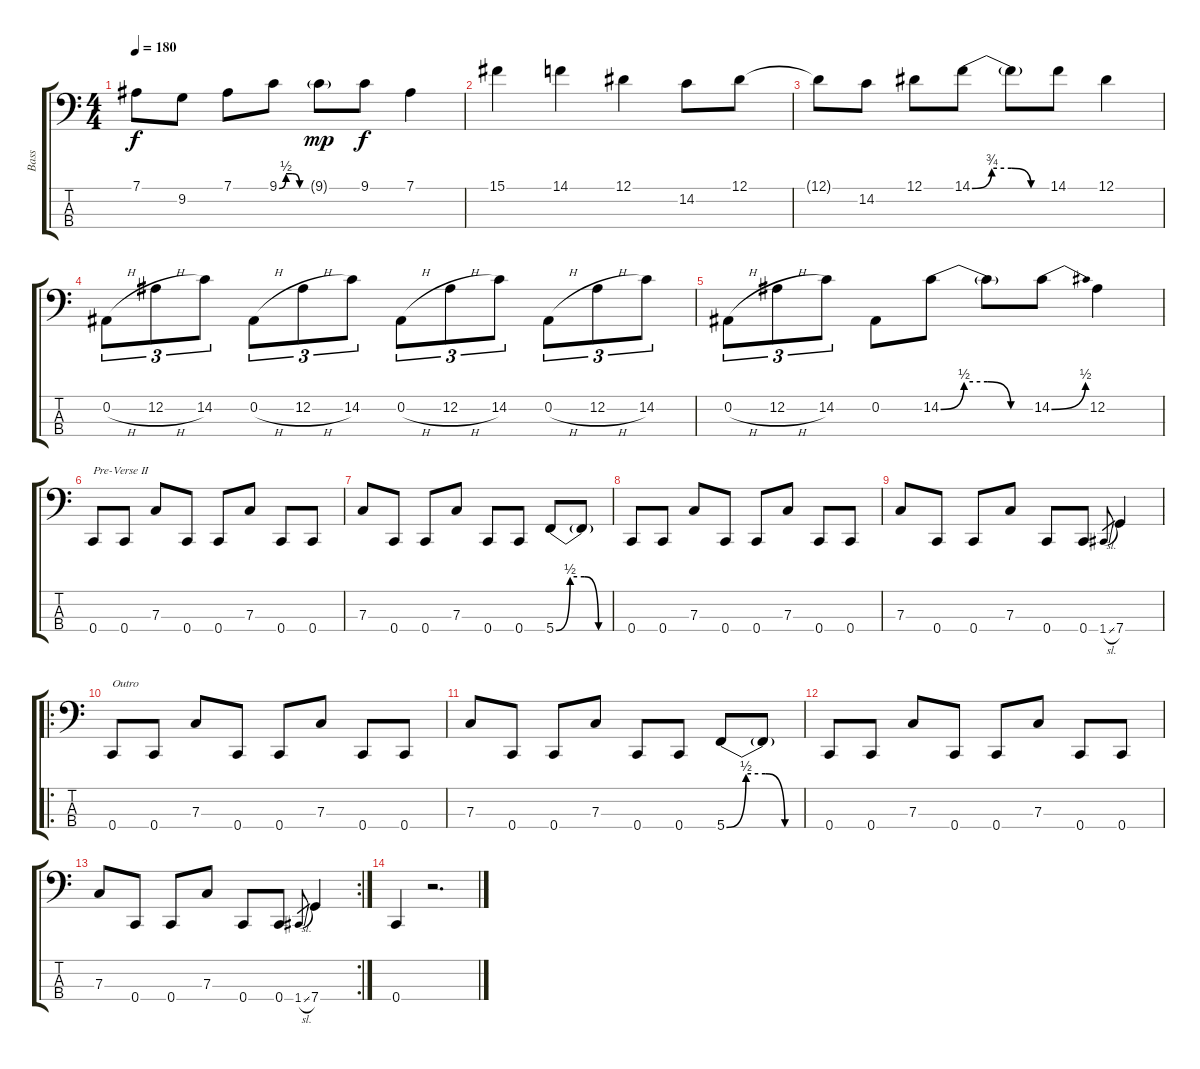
\track ("Bass" "Bass") {instrument electricbassfinger}
\staff {score tabs}
\tuning (Eb2 Bb1 F1 C1) {hide}
\ts (4 4)
\tempo 180
\clef f4
\ks c
7.1{t}.8{dy f} 9.2.8 7.1.8 9.1{be (custom 0 0 15 2 30 2 45 0 60 0)}.8 9.1{g}.8{dy mp} 9.1.8{dy f} 7.1.4 |
15.1.4 14.1.4 12.1.4 14.2.8 12.1.8 |
12.1{t}.8 14.2.8 12.1.8 14.1{be (custom 0 0 15 3 30 3 45 0 60 0)}.8 14.1{t}.8 14.1.8 12.1.4 |
0.2{h}.8{tu (3 2)} 12.2{h}.8{tu (3 2)} 14.2.8{tu (3 2)} 0.2{h}.8{tu (3 2)} 12.2{h}.8{tu (3 2)} 14.2.8{tu (3 2)} 0.2{h}.8{tu (3 2)} 12.2{h}.8{tu (3 2)} 14.2.8{tu (3 2)} 0.2{h}.8{tu (3 2)} 12.2{h}.8{tu (3 2)} 14.2.8{tu (3 2)} |
0.2{h}.8{tu (3 2)} 12.2{h}.8{tu (3 2)} 14.2.8{tu (3 2)} 0.2.8 14.2{be (custom 0 0 15 2 30 2 45 0 60 0)}.8 14.2{t}.8 14.2{be (bend 0 0 60 2)}.8 12.2.4 |
0.4.8{txt "Pre-Verse II"} 0.4.8 7.3.8 0.4.8 0.4.8 7.3.8 0.4.8 0.4.8 |
7.3.8 0.4.8 0.4.8 7.3.8 0.4.8 0.4.8 5.4{be (custom 0 0 15 2 30 2 45 0 60 0)}.8 5.4{t}.8 |
0.4.8 0.4.8 7.3.8 0.4.8 0.4.8 7.3.8 0.4.8 0.4.8 |
7.3.8 0.4.8 0.4.8 7.3.8 0.4.8 0.4.8 1.4{sl}.8{gr} 7.4.4 |
\ro
0.4.8{txt "Outro"} 0.4.8 7.3.8 0.4.8 0.4.8 7.3.8 0.4.8 0.4.8 |
7.3.8 0.4.8 0.4.8 7.3.8 0.4.8 0.4.8 5.4{be (custom 0 0 15 2 30 2 45 0 60 0)}.8 5.4{t}.8 |
0.4.8 0.4.8 7.3.8 0.4.8 0.4.8 7.3.8 0.4.8 0.4.8 |
\rc 2
7.3.8 0.4.8 0.4.8 7.3.8 0.4.8 0.4.8 1.4{sl}.8{gr} 7.4.4 |
0.4.4 r.2{d}
